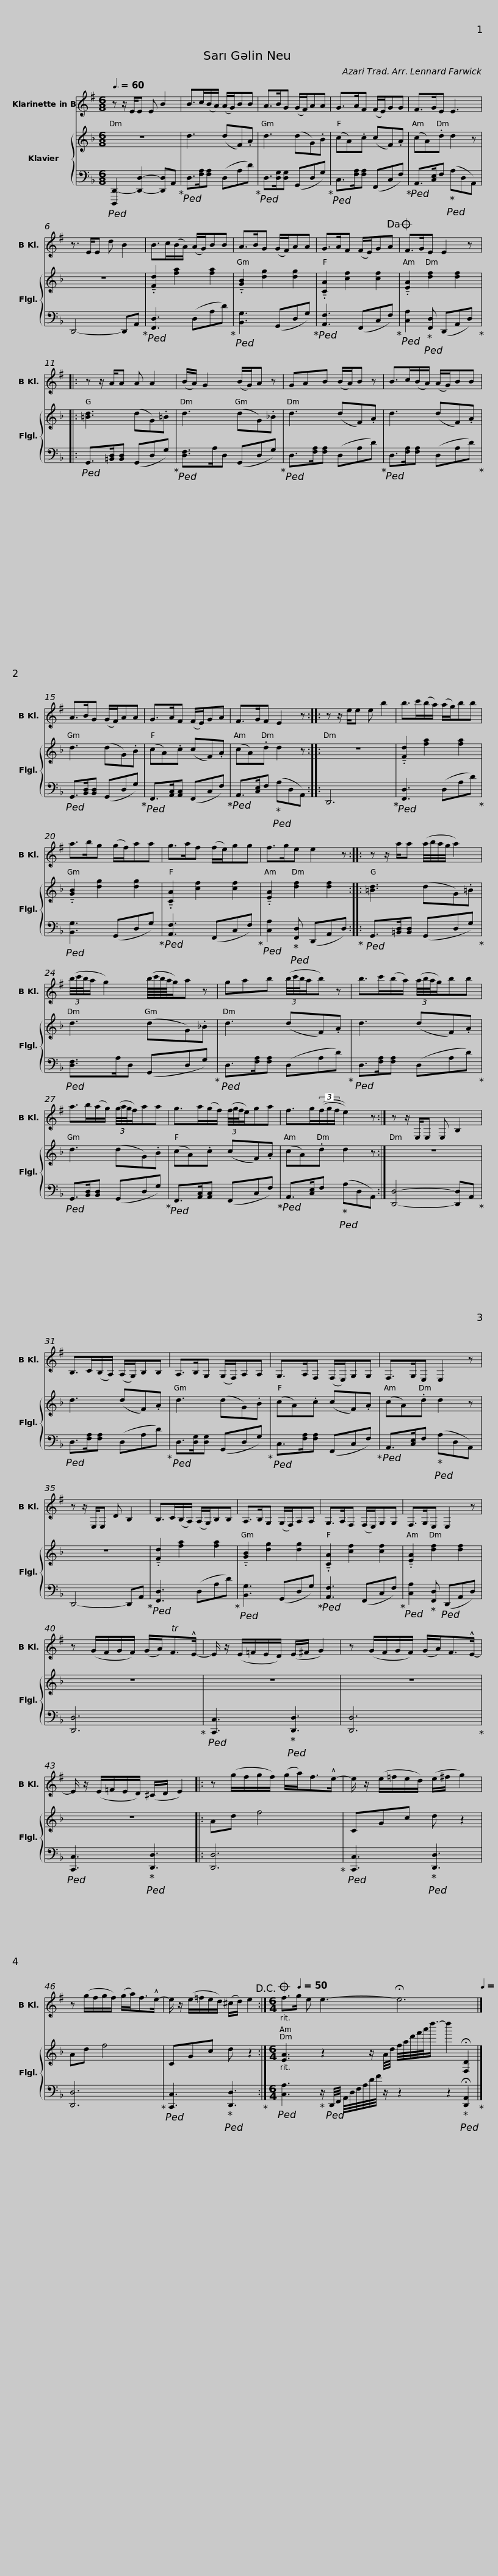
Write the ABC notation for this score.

X:1
%%score 1 { 2 | 3 }
L:1/8
Q:3/8=60
M:6/8
I:linebreak $
K:F
V:1 treble transpose=-2
V:2 treble
V:3 bass
V:1
[K:G] z z/ E/E E B2 | B>c(B/A/) (A/G/)BB | A>BG (G/F/)AA | G>AF (F/E/)GG | F>GE E3 |$ %5
 z3/2 E/E d B2 | B>c(B/A/) (A/G/)BB | A>BG (G/F/)AA | G>AF (F/E/)GA!dacoda! | F>GE E2 z |:$ %10
 z z/ A/A A A2 | (B/A/) G2 (B/G/)A z | GAB (B/A/)B z | B>c(B/A/) (A/G/)BB | A>BG (G/F/)AA |$ %15
 G>AF (F/E/)GA | F>GF E2 z :: z z/ e/e e b2 | b>c'(b/a/) (a/g/)bb | a>bg (g/f/)aa |$ %20
 g>af (f/e/)gg | f>ge e2 z :: z z/ a/a (a/4b/4a/4g/4 a2) |$ (3(b/4c'/4b/4a/ g2) (b/8c'/8b/8a/8g/)a z | gab (3(b/4c'/4b/4a/b) z | %25
 b>c'(b/a/) (3(a/4b/4a/4g/)bb |$ a>b(a/g/) (3(g/4a/4g/4f/)aa | g>a(g/f/) (3(f/4g/4f/4e/)ga | f>g(3((f/g/f/ e2)) z :| z z/ E,/E, E, B,2 |$ %30
 B,>C(B,/A,/) (A,/G,/)B,B, | A,>B,G, (G,/F,/)A,A, | G,>A,F, (F,/E,/)G,G, | F,>G,E, E,2 z |$ z z/ E,/E, D B,2 | %35
 B,>C(B,/A,/) (A,/G,/)B,B, | A,>B,G, (G,/F,/)A,A, | G,>A,F, (F,/E,/)G,G, |$ F,>G,E, E,2 z | z (G/F/G/F/) (G/A<)TF!^!E/- | %40
 E/ z/ (E/=F/E/D/) (E/^F/ G2) | z (G/F/G/F/) (G/A<)F!^!E/- |$ E/ z/ (E/=F/E/D/) (^C/D/ E2) |: z (g/f/g/f/) (g/a<)f!^!e/- | e/ z/ (e/=f/e/d/) (e/^f/ g2) | %45
 z (g/f/g/f/) (g/a<)f!^!e/- |$ e/ z/ (e/=f/e/d/) (^c/d/) e2!D.C.! :|[M:6/4]O[Q:1/4=60] f>[Q:1/4=50]g e e3- !fermata!e6[Q:1/4=30] |] %48
V:2
 z6 | d3 (dF).A | d3 (dG).B | (cA).c (cF).A | (cA).d d2 z |$ %5
 z6 | !tenuto!.[Fd]2 [fa]2 [fa]2 | !tenuto!.[GB]2 [dg]2 [dg]2 | !tenuto!.[CA]2 [cf]2 [cf]2 | !tenuto!.[EA]2 [df]2 [df]2 |:$ %10
 [=Bd]3 (dG).=B | d3 (dG)._B | d3 (dF).A | d3 (dF).A | d3 (dG).B |$ %15
 (cA).c (cF).A | (cA).d d2 z :: z6 | !tenuto!.[Fd]2 [fa]2 [fa]2 | !tenuto!.[GB]2 [dg]2 [dg]2 |$ %20
 !tenuto!.[CA]2 [cf]2 [cf]2 | !tenuto!.[EA]2 [df]2 [df]2 :: [=Bd]3 (dG).=B |$ d3 (dG)._B | d3 (dF).A | %25
 d3 (dF).A |$ d3 (dG).B | (cA).c (cF).A | (cA).d d2 z :| z6 |$ %30
 d3 (dF).A | d3 (dG).B | (cA).c (cF).A | (cA).d d2 z |$ z6 | %35
 !tenuto!.[Fd]2 [fa]2 [fa]2 | !tenuto!.[GB]2 [dg]2 [dg]2 | !tenuto!.[CA]2 [cf]2 [cf]2 |$ !tenuto!.[EA]2 [df]2 [df]2 | z6 | %40
 z6 | z6 |$ z6 |: Ad f4 | CGc d z2 | %45
 Ad f4 |$ CGc d z2 :|[M:6/4] [EA]3 z2 z/ A/4d/4 f/4a/4d'/4f'/4a'/<d''/- d''2 !fermata![F,D]2 |] %48
V:3
!ped! [D,,,D,,-]2 [D,,D,]2- [D,,D,]A,,!ped-up! |!ped! D,>[F,A,][F,A,] (D,A,D)!ped-up! |!ped! D,>[D,G,][D,G,] (G,,D,G,)!ped-up! |!ped! C,>[F,A,][F,A,] (F,,C,F,)!ped-up! |!ped! A,,>[C,E,]F,!ped-up!!ped! (A,D,A,,) |$ %5
 D,,4- D,,A,,!ped-up! |!ped! [F,,D,]3 (D,A,D)!ped-up! |!ped! [B,,G,]3 (G,,D,G,)!ped-up! |!ped! [A,,F,]3 (F,,C,F,)!ped-up! |!ped! [C,A,]2!ped-up!!ped! [F,,D,] (D,,A,,D,)!ped-up! |:$ %10
!ped! G,,>[=B,,D,][B,,D,] (G,,D,G,)!ped-up! |!ped! [D,F,]>A,D, (G,,D,G,)!ped-up! |!ped! D,>[F,A,][F,A,] (D,A,D)!ped-up! |!ped! D,>[F,A,][F,A,] (D,A,D)!ped-up! |!ped! G,,>[B,,D,][B,,D,] (G,,D,G,)!ped-up! |$ %15
!ped! F,,>[A,,C,][A,,C,] (F,,C,F,)!ped-up! |!ped! A,,>[C,E,]F,!ped-up!!ped! (A,D,A,,) :: D,,6!ped-up! |!ped! [F,,D,]3 (D,A,D)!ped-up! |!ped! [B,,G,]3 (G,,D,G,)!ped-up! |$ %20
!ped! [A,,F,]3 (F,,C,F,)!ped-up! |!ped! [C,A,]2!ped-up!!ped! [F,,D,] (D,,A,,D,)!ped-up! ::!ped! G,,>[=B,,D,][B,,D,] (G,,D,G,)!ped-up! |$!ped! [D,F,]>A,D, (G,,D,G,)!ped-up! |!ped! D,>[F,A,][F,A,] (D,A,D)!ped-up! | %25
!ped! D,>[F,A,][F,A,] (D,A,D)!ped-up! |$!ped! G,,>[B,,D,][B,,D,] (G,,D,G,)!ped-up! |!ped! F,,>[A,,C,][A,,C,] (F,,C,F,)!ped-up! |!ped! A,,>[C,E,]F,!ped-up!!ped! (A,D,A,,) :| [D,,D,]4- [D,,D,]A,,!ped-up! |$ %30
!ped! D,>[F,A,][F,A,] (D,A,D)!ped-up! |!ped! D,>[D,G,][D,G,] (G,,D,G,)!ped-up! |!ped! C,>[F,A,][F,A,] (F,,C,F,)!ped-up! |!ped! A,,>[C,E,]F,!ped-up!!ped! (A,D,A,,) |$ D,,4- D,,A,,!ped-up! | %35
!ped! [F,,D,]3 (D,A,D)!ped-up! |!ped! [B,,G,]3 (G,,D,G,)!ped-up! |!ped! [A,,F,]3 (F,,C,F,)!ped-up! |$!ped! [C,A,]2!ped-up! [F,,D,]!ped! (D,,A,,D,) | [D,,D,]6!ped-up! | %40
!ped! [C,,C,]3!ped-up!!ped! [D,,D,]3 | [D,,D,]6!ped-up! |$!ped! [C,,C,]3!ped-up!!ped! [D,,D,]3 |: [D,,D,]6!ped-up! |!ped! [C,,C,]3!ped-up!!ped! [D,,D,]3 | %45
 [D,,D,]6!ped-up! |$!ped! [C,,C,]3!ped-up!!ped! [D,,D,]3!ped-up! :|[M:6/4]!ped! [C,A,]3!ped-up! z/!ped! D,,/4F,,/4 A,,/4D,/4F,/4A,/4D/4F/4 z/ z2 z2!ped-up!!ped! !fermata![D,,A,,]2!ped-up! |] %48
